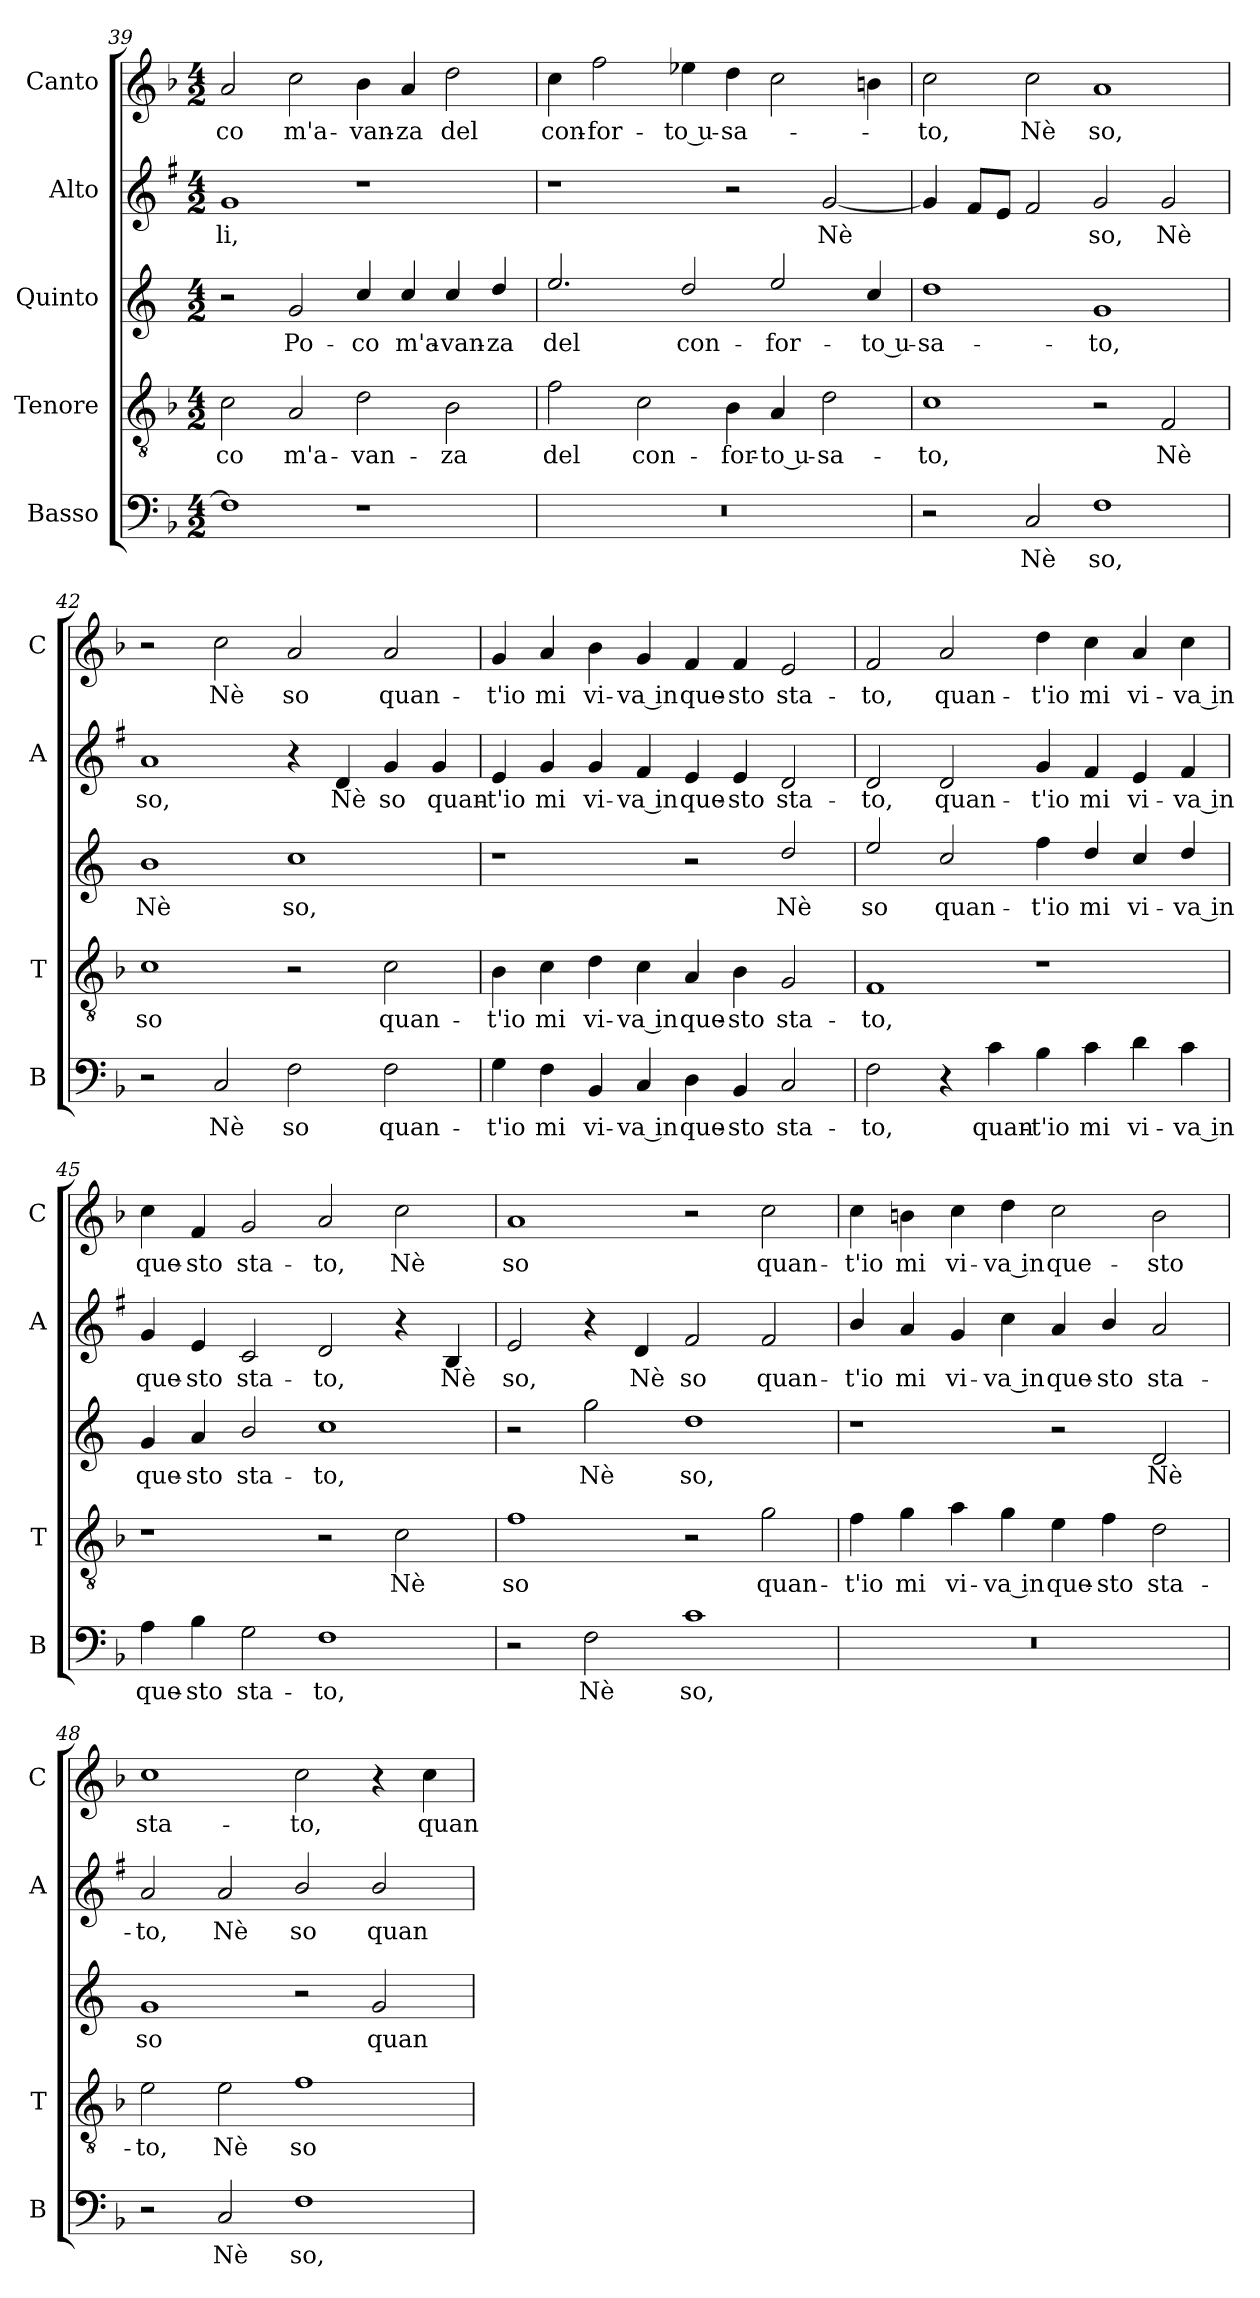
**kern	**text	**kern	**text	**kern	**text	**kern	**text	**kern	**text
*part5	*part5	*part4	*part4	*part3	*part3	*part2	*part2	*part1	*part1
*staff5	*staff5	*staff4	*staff4	*staff3	*staff3	*staff2	*staff2	*staff1	*staff1
*I"Basso	*	*I"Tenore	*	*I"Quinto	*	*I"Alto	*	*I"Canto	*
*I'B	*	*I'T	*	*	*	*I'A	*	*I'C	*
*clefF4	*	*clefGv2	*	*clefG2	*	*clefG2	*	*clefG2	*
*	*	*	*	*ITrd4c7	*	*ITrd1c2	*	*	*
*k[b-]	*	*k[b-]	*	*k[b-]	*	*k[b-]	*	*k[b-]	*
*F:	*	*F:	*	*F:	*	*F:	*	*F:	*
*M4/2	*	*M4/2	*	*M4/2	*	*M4/2	*	*M4/2	*
=39	=39	=39	=39	=39	=39	=39	=39	=39	=39
!	!	!	!LO:LY:b	!	!	!	!LO:LY:b	!	!LO:LY:b
1F]	.	2c\	-co	2r	.	1f	-li,	2a/	-co
!	!	!	!LO:LY:b	!	!LO:LY:b	!	!	!	!LO:LY:b
.	.	2A/	m'a-	2c/	Po-	.	.	2cc\	m'a-
!	!	!	!LO:LY:b	!	!LO:LY:b	!	!	!	!LO:LY:b
1r	.	2d\	-van-	4f/	-co	1r	.	4b-\	-van-
!	!	!	!	!	!LO:LY:b	!	!	!	!LO:LY:b
.	.	.	.	4f/	m'a-	.	.	4a/	-za
!	!	!	!LO:LY:b	!	!LO:LY:b	!	!	!	!LO:LY:b
.	.	2B-\	-za	4f/	-van-	.	.	2dd\	del
!	!	!	!	!	!LO:LY:b	!	!	!	!
.	.	.	.	4g/	-za	.	.	.	.
=40	=40	=40	=40	=40	=40	=40	=40	=40	=40
!	!	!	!LO:LY:b	!	!LO:LY:b	!	!	!	!LO:LY:b
0r	.	2f\	del	2.a/	del	1r	.	4cc\	con-
!	!	!	!	!	!	!	!	!	!LO:LY:b
.	.	.	.	.	.	.	.	2ff\	-for-
!	!	!	!LO:LY:b	!	!	!	!	!	!
.	.	2c\	con-	.	.	.	.	.	.
!	!	!	!	!	!LO:LY:b	!	!	!	!LO:LY:b
.	.	.	.	2g/	con-	.	.	4ee-X\	-to u-
!	!	!	!LO:LY:b	!	!	!	!	!	!LO:LY:b
.	.	4B-\	-for-	.	.	2r	.	4dd\	-sa-
!	!	!	!LO:LY:b	!	!LO:LY:b	!	!	!	!
.	.	4A/	-to u-	2a/	-for-	.	.	2cc\	.
!	!	!	!LO:LY:b	!	!	!	!LO:LY:b	!	!
.	.	2d\	-sa-	.	.	[2f/	Nè	.	.
!	!	!	!	!	!LO:LY:b	!	!	!	!
.	.	.	.	4f/	-to u-	.	.	4bn\	.
!!LO:LB:g=z
=41	=41	=41	=41	=41	=41	=41	=41	=41	=41
!	!	!	!LO:LY:b	!	!LO:LY:b	!	!	!	!LO:LY:b
2r	.	1c	-to,	1g	-sa-	4f/]	.	2cc\	-to,
.	.	.	.	.	.	8e/L	.	.	.
.	.	.	.	.	.	8d/J	.	.	.
!	!LO:LY:b	!	!	!	!	!	!	!	!LO:LY:b
2C/	Nè	.	.	.	.	2e/	.	2cc\	Nè
!	!LO:LY:b	!	!	!	!LO:LY:b	!	!LO:LY:b	!	!LO:LY:b
1F	so,	2r	.	1c	-to,	2f/	so,	1a	so,
!	!	!	!LO:LY:b	!	!	!	!LO:LY:b	!	!
.	.	2F/	Nè	.	.	2f/	Nè	.	.
=42	=42	=42	=42	=42	=42	=42	=42	=42	=42
!	!	!	!LO:LY:b	!	!LO:LY:b	!	!LO:LY:b	!	!
2r	.	1c	so	1e	Nè	1g	so,	2r	.
!	!LO:LY:b	!	!	!	!	!	!	!	!LO:LY:b
2C/	Nè	.	.	.	.	.	.	2cc\	Nè
!	!LO:LY:b	!	!	!	!LO:LY:b	!	!	!	!LO:LY:b
2F\	so	2r	.	1f	so,	4r	.	2a/	so
!	!	!	!	!	!	!	!LO:LY:b	!	!
.	.	.	.	.	.	4c/	Nè	.	.
!	!LO:LY:b	!	!LO:LY:b	!	!	!	!LO:LY:b	!	!LO:LY:b
2F\	quan-	2c\	quan-	.	.	4f/	so	2a/	quan-
!	!	!	!	!	!	!	!LO:LY:b	!	!
.	.	.	.	.	.	4f/	quan-	.	.
=43	=43	=43	=43	=43	=43	=43	=43	=43	=43
!	!LO:LY:b	!	!LO:LY:b	!	!	!	!LO:LY:b	!	!LO:LY:b
4G\	-t'io	4B-\	-t'io	1r	.	4d/	-t'io	4g/	-t'io
!	!LO:LY:b	!	!LO:LY:b	!	!	!	!LO:LY:b	!	!LO:LY:b
4F\	mi	4c\	mi	.	.	4f/	mi	4a/	mi
!	!LO:LY:b	!	!LO:LY:b	!	!	!	!LO:LY:b	!	!LO:LY:b
4BB-/	vi-	4d\	vi-	.	.	4f/	vi-	4b-\	vi-
!	!LO:LY:b	!	!LO:LY:b	!	!	!	!LO:LY:b	!	!LO:LY:b
4C/	-va in	4c\	-va in	.	.	4e/	-va in	4g/	-va in
!	!LO:LY:b	!	!LO:LY:b	!	!	!	!LO:LY:b	!	!LO:LY:b
4D\	que-	4A/	que-	2r	.	4d/	que-	4f/	que-
!	!LO:LY:b	!	!LO:LY:b	!	!	!	!LO:LY:b	!	!LO:LY:b
4BB-/	-sto	4B-\	-sto	.	.	4d/	-sto	4f/	-sto
!	!LO:LY:b	!	!LO:LY:b	!	!LO:LY:b	!	!LO:LY:b	!	!LO:LY:b
2C/	sta-	2G/	sta-	2g/	Nè	2c/	sta-	2e/	sta-
=44	=44	=44	=44	=44	=44	=44	=44	=44	=44
!	!LO:LY:b	!	!LO:LY:b	!	!LO:LY:b	!	!LO:LY:b	!	!LO:LY:b
2F\	-to,	1F	-to,	2a/	so	2c/	-to,	2f/	-to,
!	!	!	!	!	!LO:LY:b	!	!LO:LY:b	!	!LO:LY:b
4r	.	.	.	2f/	quan-	2c/	quan-	2a/	quan-
!	!LO:LY:b	!	!	!	!	!	!	!	!
4c\	quan-	.	.	.	.	.	.	.	.
!	!LO:LY:b	!	!	!	!LO:LY:b	!	!LO:LY:b	!	!LO:LY:b
4B-\	-t'io	1r	.	4b-\	-t'io	4f/	-t'io	4dd\	-t'io
!	!LO:LY:b	!	!	!	!LO:LY:b	!	!LO:LY:b	!	!LO:LY:b
4c\	mi	.	.	4g/	mi	4e/	mi	4cc\	mi
!	!LO:LY:b	!	!	!	!LO:LY:b	!	!LO:LY:b	!	!LO:LY:b
4d\	vi-	.	.	4f/	vi-	4d/	vi-	4a/	vi-
!	!LO:LY:b	!	!	!	!LO:LY:b	!	!LO:LY:b	!	!LO:LY:b
4c\	-va in	.	.	4g/	-va in	4e/	-va in	4cc\	-va in
!!LO:PB:g=z
=45	=45	=45	=45	=45	=45	=45	=45	=45	=45
!	!LO:LY:b	!	!	!	!LO:LY:b	!	!LO:LY:b	!	!LO:LY:b
4A\	que-	1r	.	4c/	que-	4f/	que-	4cc\	que-
!	!LO:LY:b	!	!	!	!LO:LY:b	!	!LO:LY:b	!	!LO:LY:b
4B-\	-sto	.	.	4d/	-sto	4d/	-sto	4f/	-sto
!	!LO:LY:b	!	!	!	!LO:LY:b	!	!LO:LY:b	!	!LO:LY:b
2G\	sta-	.	.	2e/	sta-	2B-/	sta-	2g/	sta-
!	!LO:LY:b	!	!	!	!LO:LY:b	!	!LO:LY:b	!	!LO:LY:b
1F	-to,	2r	.	1f	-to,	2c/	-to,	2a/	-to,
!	!	!	!LO:LY:b	!	!	!	!	!	!LO:LY:b
.	.	2c\	Nè	.	.	4r	.	2cc\	Nè
!	!	!	!	!	!	!	!LO:LY:b	!	!
.	.	.	.	.	.	4A/	Nè	.	.
=46	=46	=46	=46	=46	=46	=46	=46	=46	=46
!	!	!	!LO:LY:b	!	!	!	!LO:LY:b	!	!LO:LY:b
2r	.	1f	so	2r	.	2d/	so,	1a	so
!	!LO:LY:b	!	!	!	!LO:LY:b	!	!	!	!
2F\	Nè	.	.	2cc\	Nè	4r	.	.	.
!	!	!	!	!	!	!	!LO:LY:b	!	!
.	.	.	.	.	.	4c/	Nè	.	.
!	!LO:LY:b	!	!	!	!LO:LY:b	!	!LO:LY:b	!	!
1c	so,	2r	.	1g	so,	2e/	so	2r	.
!	!	!	!LO:LY:b	!	!	!	!LO:LY:b	!	!LO:LY:b
.	.	2g\	quan-	.	.	2e/	quan-	2cc\	quan-
=47	=47	=47	=47	=47	=47	=47	=47	=47	=47
!	!	!	!LO:LY:b	!	!	!	!LO:LY:b	!	!LO:LY:b
0r	.	4f\	-t'io	1r	.	4a/	-t'io	4cc\	-t'io
!	!	!	!LO:LY:b	!	!	!	!LO:LY:b	!	!LO:LY:b
.	.	4g\	mi	.	.	4g/	mi	4bn\	mi
!	!	!	!LO:LY:b	!	!	!	!LO:LY:b	!	!LO:LY:b
.	.	4a\	vi-	.	.	4f/	vi-	4cc\	vi-
!	!	!	!LO:LY:b	!	!	!	!LO:LY:b	!	!LO:LY:b
.	.	4g\	-va in	.	.	4b-\	-va in	4dd\	-va in
!	!	!	!LO:LY:b	!	!	!	!LO:LY:b	!	!LO:LY:b
.	.	4e\	que-	2r	.	4g/	que-	2cc\	que-
!	!	!	!LO:LY:b	!	!	!	!LO:LY:b	!	!
.	.	4f\	-sto	.	.	4a/	-sto	.	.
!	!	!	!LO:LY:b	!	!LO:LY:b	!	!LO:LY:b	!	!LO:LY:b
.	.	2d\	sta-	2G/	Nè	2g/	sta-	2b\	-sto
=48	=48	=48	=48	=48	=48	=48	=48	=48	=48
!	!	!	!LO:LY:b	!	!LO:LY:b	!	!LO:LY:b	!	!LO:LY:b
2r	.	2e\	-to,	1c	so	2g/	-to,	1cc	sta-
!	!LO:LY:b	!	!LO:LY:b	!	!	!	!LO:LY:b	!	!
2C/	Nè	2e\	Nè	.	.	2g/	Nè	.	.
!	!LO:LY:b	!	!LO:LY:b	!	!	!	!LO:LY:b	!	!LO:LY:b
1F	so,	1f	so	2r	.	2a/	so	2cc\	-to,
!	!	!	!	!	!LO:LY:b	!	!LO:LY:b	!	!
.	.	.	.	2c/	quan-	2a/	quan-	4r	.
!	!	!	!	!	!	!	!	!	!LO:LY:b
.	.	.	.	.	.	.	.	4cc\	quan-
=	=	=	=	=	=	=	=	=	=
*-	*-	*-	*-	*-	*-	*-	*-	*-	*-
